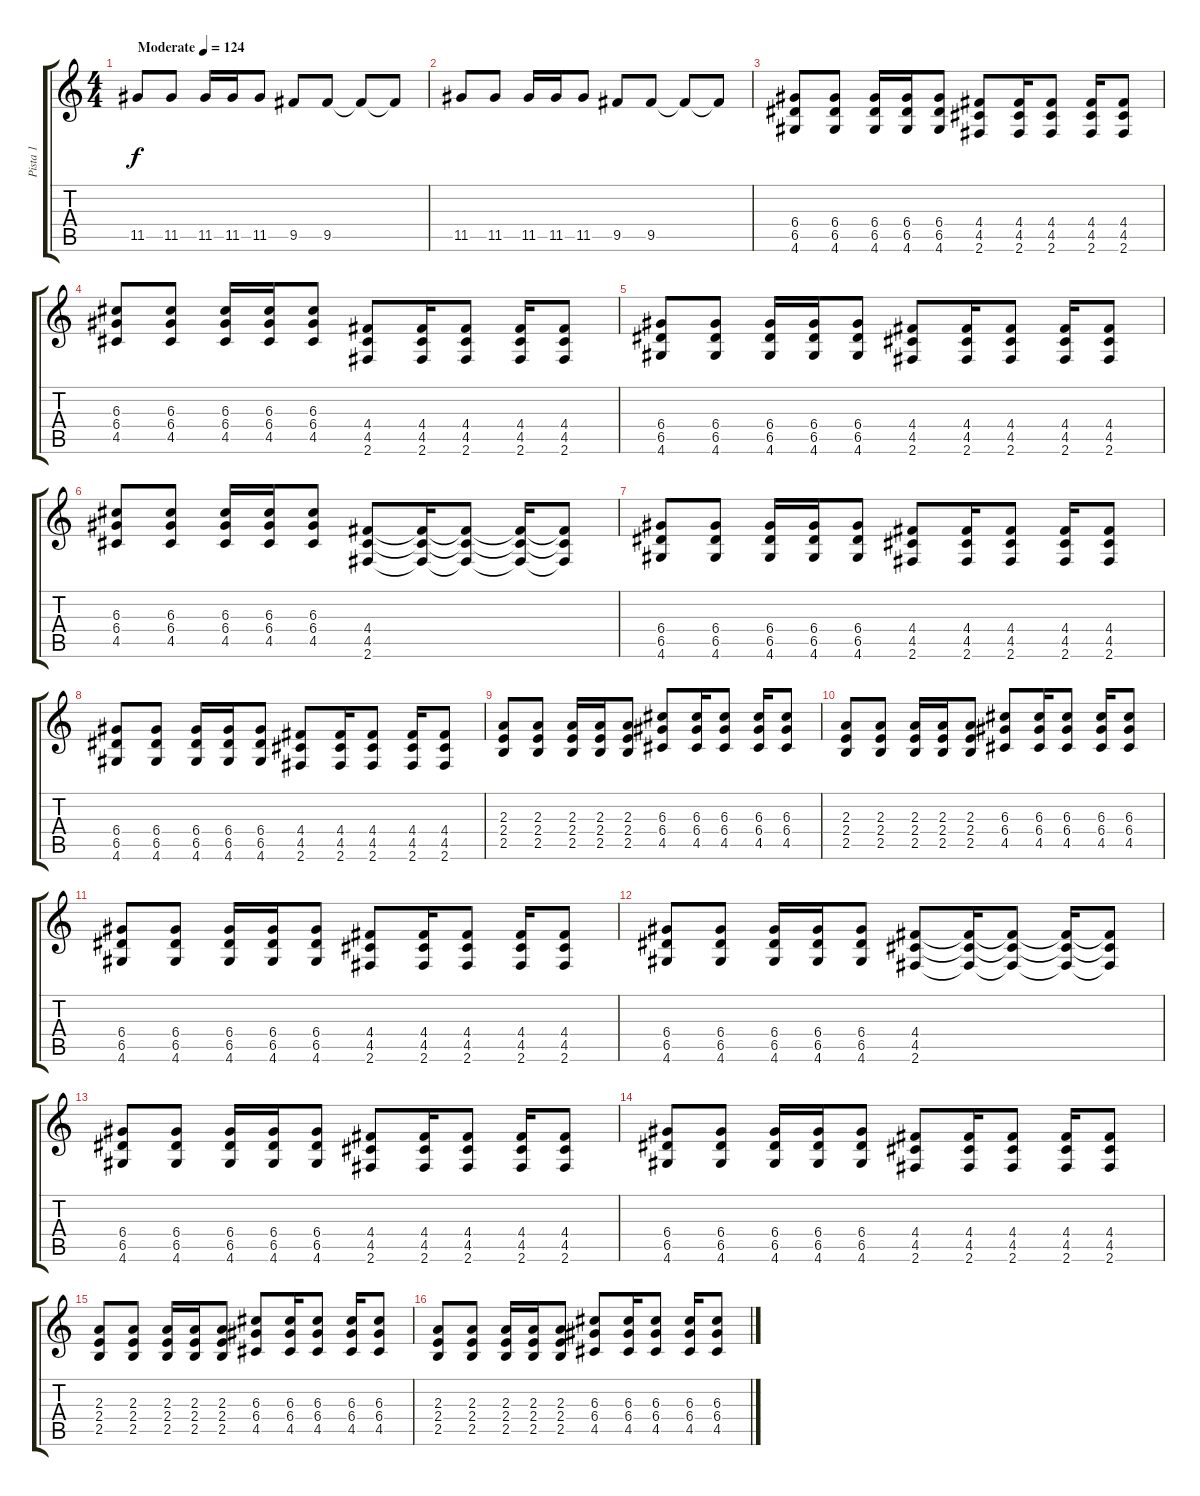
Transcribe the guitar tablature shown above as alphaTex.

\track ("Pista 1" "Pista 1") {instrument electricguitarjazz}
\staff {score tabs}
\tuning (E4 B3 G3 D3 A2 E2) {hide}
\ts (4 4)
\tempo (124 "Moderate")
\clef g2
\ks c
11.5.8{dy f instrument electricguitarjazz} 11.5.8 11.5.16 11.5.16 11.5.8 9.5.8 9.5.8 9.5{t}.8 9.5{t}.8 |
11.5.8 11.5.8 11.5.16 11.5.16 11.5.8 9.5.8 9.5.8 9.5{t}.8 9.5{t}.8 |
(6.4 6.5 4.6).8{instrument overdrivenguitar} (6.4 6.5 4.6).8 (6.4 6.5 4.6).16 (6.4 6.5 4.6).16 (6.4 6.5 4.6).8 (4.4 4.5 2.6).8 (4.4 4.5 2.6).16 (4.4 4.5 2.6).8 (4.4 4.5 2.6).16 (4.4 4.5 2.6).8 |
(6.3 6.4 4.5).8 (6.3 6.4 4.5).8 (6.3 6.4 4.5).16 (6.3 6.4 4.5).16 (6.3 6.4 4.5).8 (4.4 4.5 2.6).8 (4.4 4.5 2.6).16 (4.4 4.5 2.6).8 (4.4 4.5 2.6).16 (4.4 4.5 2.6).8 |
(6.4 6.5 4.6).8 (6.4 6.5 4.6).8 (6.4 6.5 4.6).16 (6.4 6.5 4.6).16 (6.4 6.5 4.6).8 (4.4 4.5 2.6).8 (4.4 4.5 2.6).16 (4.4 4.5 2.6).8 (4.4 4.5 2.6).16 (4.4 4.5 2.6).8 |
(6.3 6.4 4.5).8 (6.3 6.4 4.5).8 (6.3 6.4 4.5).16 (6.3 6.4 4.5).16 (6.3 6.4 4.5).8 (4.4 4.5 2.6).8 (4.4{t} 4.5{t} 2.6{t}).16 (4.4{t} 4.5{t} 2.6{t}).8 (4.4{t} 4.5{t} 2.6{t}).16 (4.4{t} 4.5{t} 2.6{t}).8 |
(6.4 6.5 4.6).8 (6.4 6.5 4.6).8 (6.4 6.5 4.6).16 (6.4 6.5 4.6).16 (6.4 6.5 4.6).8 (4.4 4.5 2.6).8 (4.4 4.5 2.6).16 (4.4 4.5 2.6).8 (4.4 4.5 2.6).16 (4.4 4.5 2.6).8 |
(6.4 6.5 4.6).8 (6.4 6.5 4.6).8 (6.4 6.5 4.6).16 (6.4 6.5 4.6).16 (6.4 6.5 4.6).8 (4.4 4.5 2.6).8 (4.4 4.5 2.6).16 (4.4 4.5 2.6).8 (4.4 4.5 2.6).16 (4.4 4.5 2.6).8 |
(2.3 2.4 2.5).8 (2.3 2.4 2.5).8 (2.3 2.4 2.5).16 (2.3 2.4 2.5).16 (2.3 2.4 2.5).8 (6.3 6.4 4.5).8 (6.3 6.4 4.5).16 (6.3 6.4 4.5).8 (6.3 6.4 4.5).16 (6.3 6.4 4.5).8 |
(2.3 2.4 2.5).8 (2.3 2.4 2.5).8 (2.3 2.4 2.5).16 (2.3 2.4 2.5).16 (2.3 2.4 2.5).8 (6.3 6.4 4.5).8 (6.3 6.4 4.5).16 (6.3 6.4 4.5).8 (6.3 6.4 4.5).16 (6.3 6.4 4.5).8 |
(6.4 6.5 4.6).8 (6.4 6.5 4.6).8 (6.4 6.5 4.6).16 (6.4 6.5 4.6).16 (6.4 6.5 4.6).8 (4.4 4.5 2.6).8 (4.4 4.5 2.6).16 (4.4 4.5 2.6).8 (4.4 4.5 2.6).16 (4.4 4.5 2.6).8 |
(6.4 6.5 4.6).8 (6.4 6.5 4.6).8 (6.4 6.5 4.6).16 (6.4 6.5 4.6).16 (6.4 6.5 4.6).8 (4.4 4.5 2.6).8 (4.4{t} 4.5{t} 2.6{t}).16 (4.4{t} 4.5{t} 2.6{t}).8 (4.4{t} 4.5{t} 2.6{t}).16 (4.4{t} 4.5{t} 2.6{t}).8 |
(6.4 6.5 4.6).8 (6.4 6.5 4.6).8 (6.4 6.5 4.6).16 (6.4 6.5 4.6).16 (6.4 6.5 4.6).8 (4.4 4.5 2.6).8 (4.4 4.5 2.6).16 (4.4 4.5 2.6).8 (4.4 4.5 2.6).16 (4.4 4.5 2.6).8 |
(6.4 6.5 4.6).8 (6.4 6.5 4.6).8 (6.4 6.5 4.6).16 (6.4 6.5 4.6).16 (6.4 6.5 4.6).8 (4.4 4.5 2.6).8 (4.4 4.5 2.6).16 (4.4 4.5 2.6).8 (4.4 4.5 2.6).16 (4.4 4.5 2.6).8 |
(2.3 2.4 2.5).8 (2.3 2.4 2.5).8 (2.3 2.4 2.5).16 (2.3 2.4 2.5).16 (2.3 2.4 2.5).8 (6.3 6.4 4.5).8 (6.3 6.4 4.5).16 (6.3 6.4 4.5).8 (6.3 6.4 4.5).16 (6.3 6.4 4.5).8 |
(2.3 2.4 2.5).8 (2.3 2.4 2.5).8 (2.3 2.4 2.5).16 (2.3 2.4 2.5).16 (2.3 2.4 2.5).8 (6.3 6.4 4.5).8 (6.3 6.4 4.5).16 (6.3 6.4 4.5).8 (6.3 6.4 4.5).16 (6.3 6.4 4.5).8
